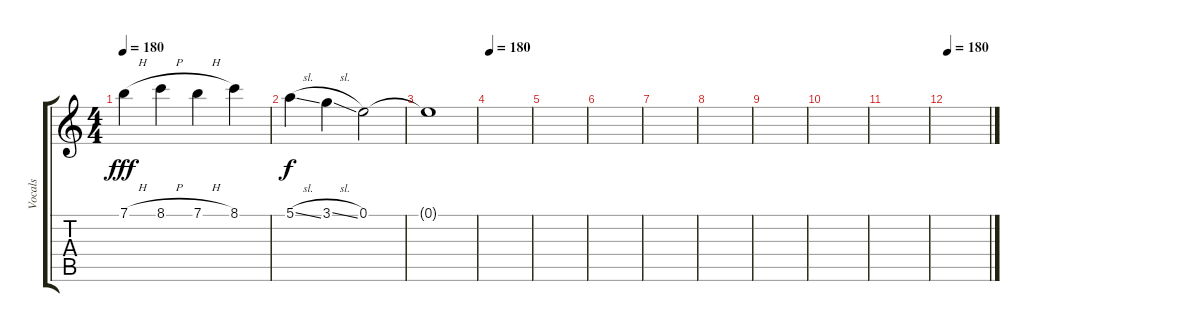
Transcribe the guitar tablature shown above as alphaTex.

\track ("Vocals" "Vocals") {instrument acousticguitarnylon}
\staff {score tabs}
\tuning (E4 B3 G3 D3 A2 E2) {hide}
\ts (4 4)
\tempo 180
\clef g2
\ks aminor
7.1{h}.4{dy fff} 8.1{h}.4 7.1{h}.4 8.1.4 |
5.1{sl}.4{dy f} 3.1{sl}.4 0.1.2 |
0.1{t}.1 |
\tempo 180
|
|
|
|
|
|
|
|
\tempo 180
